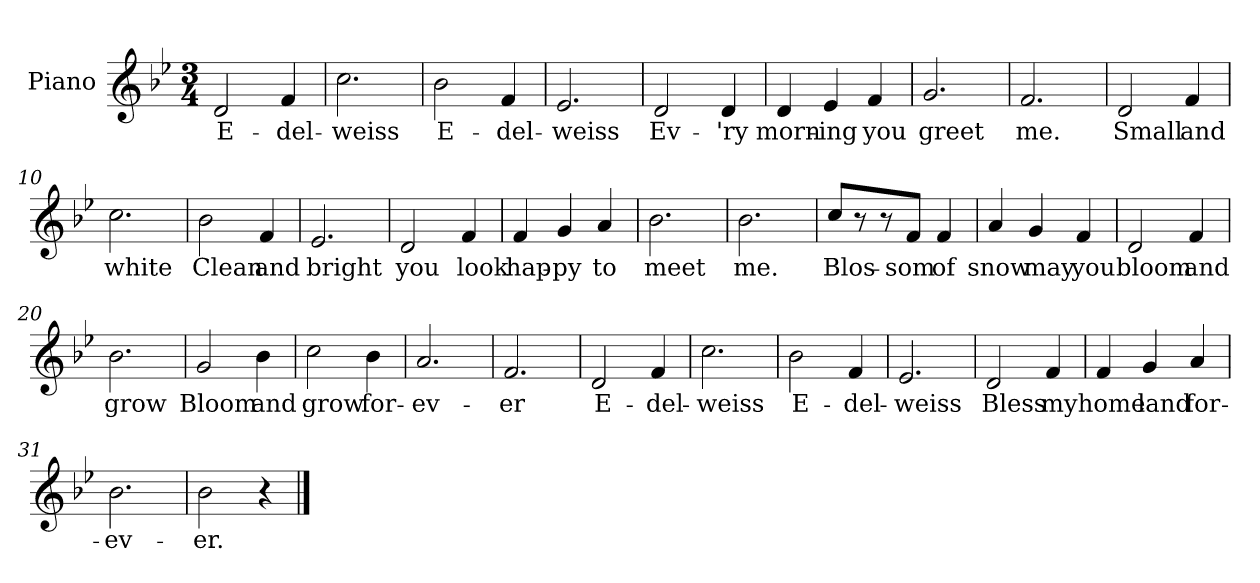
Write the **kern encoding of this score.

**kern	**text
*part1	*part1
*staff1	*staff1
*I"Piano	*
*I'Pno.	*
*clefG2	*
*k[b-e-]	*
*B-:	*
*M3/4	*
=1	=1
!	!LO:LY:b
2d/	E-
!	!LO:LY:b
4f/	-del-
=2	=2
!	!LO:LY:b
2.cc\	-weiss
=3	=3
!	!LO:LY:b
2b-\	E-
!	!LO:LY:b
4f/	-del-
=4	=4
!	!LO:LY:b
2.e-/	-weiss
!!LO:LB:g=z
=5	=5
!	!LO:LY:b
2d/	Ev-
!	!LO:LY:b
4d/	-'ry
=6	=6
!	!LO:LY:b
4d/	morn-
!	!LO:LY:b
4e-/	-ing
!	!LO:LY:b
4f/	you
=7	=7
!	!LO:LY:b
2.g/	greet
=8	=8
!	!LO:LY:b
2.f/	me.
!!LO:LB:g=z
=9	=9
!	!LO:LY:b
2d/	Small
!	!LO:LY:b
4f/	and
=10	=10
!	!LO:LY:b
2.cc\	white
=11	=11
!	!LO:LY:b
2b-\	Clean
!	!LO:LY:b
4f/	and
=12	=12
!	!LO:LY:b
2.e-/	bright
!!LO:LB:g=z
=13	=13
!	!LO:LY:b
2d/	you
!	!LO:LY:b
4f/	look
=14	=14
!	!LO:LY:b
4f/	hap-
!	!LO:LY:b
4g/	-py
!	!LO:LY:b
4a/	to
=15	=15
!	!LO:LY:b
2.b-\	meet
=16	=16
!	!LO:LY:b
2.b-\	me.
!!LO:LB:g=z
=17	=17
!	!LO:LY:b
8cc/L	Blos-
8r	.
8r	.
!	!LO:LY:b
8f/J	-som
!	!LO:LY:b
4f/	of
=18	=18
!	!LO:LY:b
4a/	snow
!	!LO:LY:b
4g/	may
!	!LO:LY:b
4f/	you
=19	=19
!	!LO:LY:b
2d/	bloom
!	!LO:LY:b
4f/	and
=20	=20
!	!LO:LY:b
2.b-\	grow
!!LO:LB:g=z
=21	=21
!	!LO:LY:b
2g/	Bloom
!	!LO:LY:b
4b-\	and
=22	=22
!	!LO:LY:b
2cc\	grow
!	!LO:LY:b
4b-\	for-
=23	=23
!	!LO:LY:b
2.a/	-ev-
=24	=24
!	!LO:LY:b
2.f/	-er
!!LO:LB:g=z
=25	=25
!	!LO:LY:b
2d/	E-
!	!LO:LY:b
4f/	-del-
=26	=26
!	!LO:LY:b
2.cc\	-weiss
=27	=27
!	!LO:LY:b
2b-\	E-
!	!LO:LY:b
4f/	-del-
=28	=28
!	!LO:LY:b
2.e-/	-weiss
!!LO:LB:g=z
=29	=29
!	!LO:LY:b
2d/	Bless
!	!LO:LY:b
4f/	my
=30	=30
!	!LO:LY:b
4f/	home
!	!LO:LY:b
4g/	land
!	!LO:LY:b
4a/	for-
=31	=31
!	!LO:LY:b
2.b-\	-ev-
=32	=32
!	!LO:LY:b
2b-\	-er.
4r	.
==	==
*-	*-
